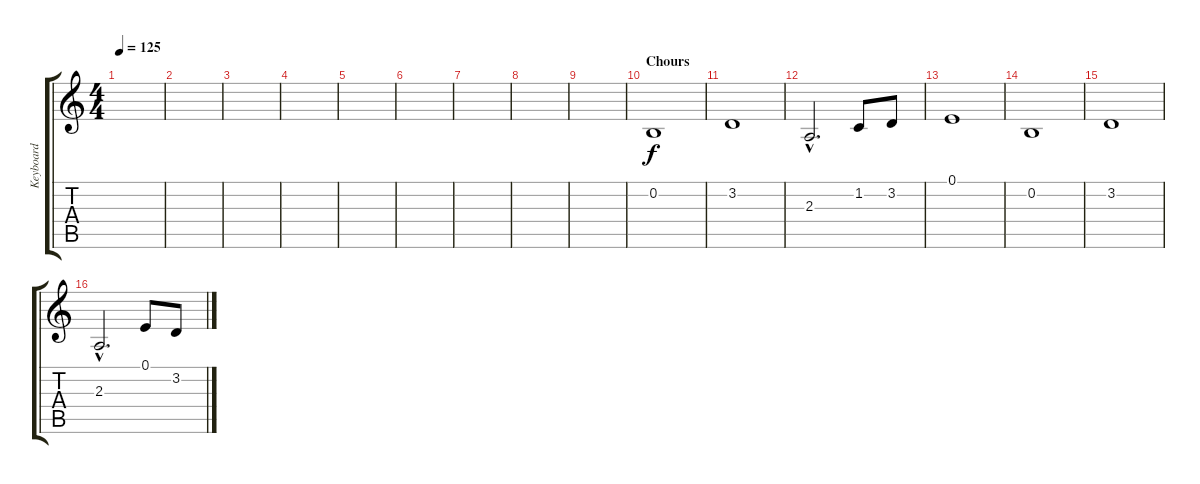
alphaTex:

\track ("Keyboard" "Keyboard") {instrument stringensemble1}
\staff {score tabs}
\tuning (E4 B3 G3 D3 A2 E2) {hide}
\ts (4 4)
\tempo 125
\clef g2
\ks c
|
|
|
|
|
|
|
|
|
\section ("" "Chours")
0.2.1{volume 12} |
3.2.1 |
2.3{hac}.2{d} 1.2.8 3.2.8 |
0.1.1 |
0.2.1 |
3.2.1 |
2.3{hac}.2{d} 0.1.8 3.2.8
